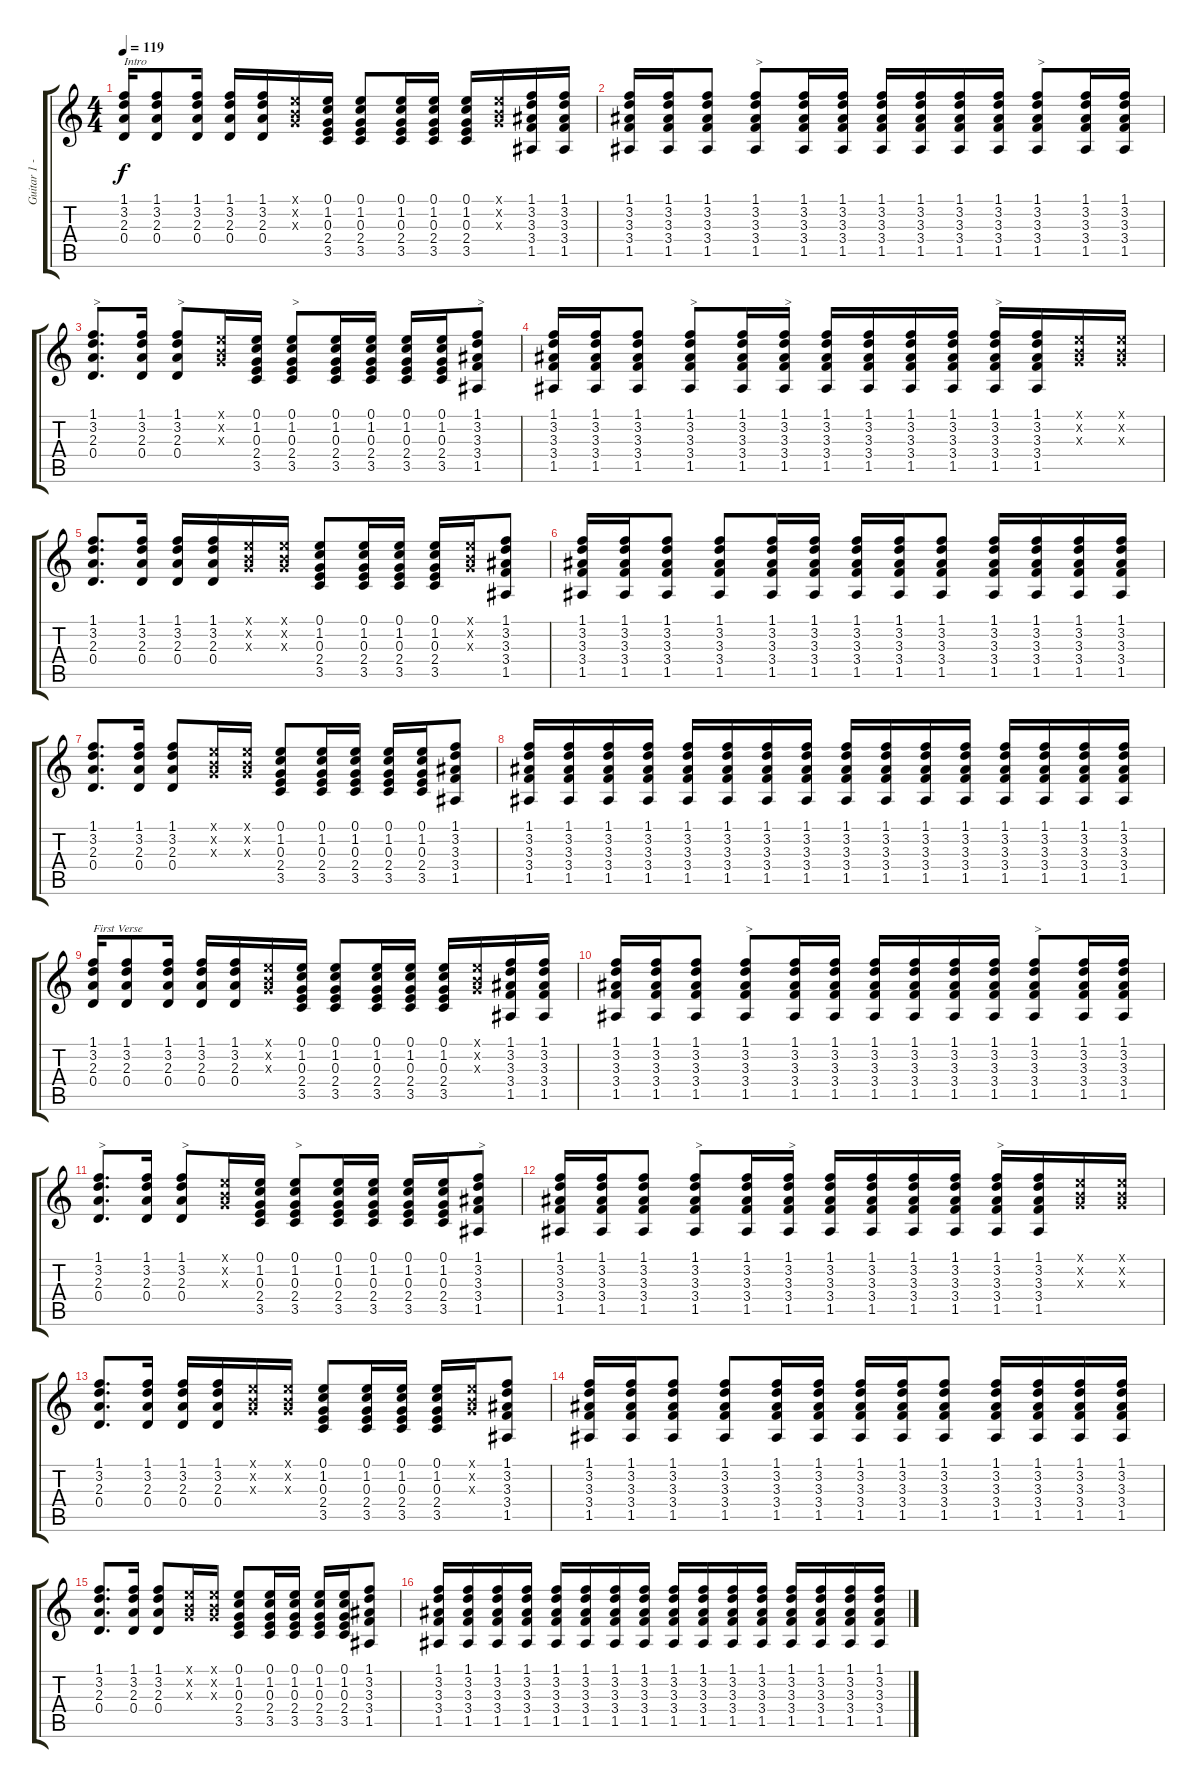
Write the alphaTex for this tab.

\track ("Guitar 1 - Acoustic " "Guitar 1 -") {instrument acousticguitarsteel}
\staff {score tabs}
\tuning (E4 B3 G3 D3 A2 E2) {hide}
\ts (4 4)
\tempo 119
\clef g2
\ks c
(1.1 3.2 2.3 0.4).16{txt "Intro" dy f instrument acousticguitarsteel} (1.1 3.2 2.3 0.4).8 (1.1 3.2 2.3 0.4).16 (1.1 3.2 2.3 0.4).16 (1.1 3.2 2.3 0.4).16 (0.1{x} 0.2{x} 0.3{x}).16 (0.1 1.2 0.3 2.4 3.5).16 (0.1 1.2 0.3 2.4 3.5).8 (0.1 1.2 0.3 2.4 3.5).16 (0.1 1.2 0.3 2.4 3.5).16 (0.1 1.2 0.3 2.4 3.5).16 (0.1{x} 0.2{x} 0.3{x}).16 (1.1 3.2 3.3 3.4 1.5).16 (1.1 3.2 3.3 3.4 1.5).16 |
(1.1 3.2 3.3 3.4 1.5).16 (1.1 3.2 3.3 3.4 1.5).16 (1.1 3.2 3.3 3.4 1.5).8 (1.1 3.2 3.3 3.4 1.5).8{txt ">"} (1.1 3.2 3.3 3.4 1.5).16 (1.1 3.2 3.3 3.4 1.5).16 (1.1 3.2 3.3 3.4 1.5).16 (1.1 3.2 3.3 3.4 1.5).16 (1.1 3.2 3.3 3.4 1.5).16 (1.1 3.2 3.3 3.4 1.5).16 (1.1 3.2 3.3 3.4 1.5).8{txt ">"} (1.1 3.2 3.3 3.4 1.5).16 (1.1 3.2 3.3 3.4 1.5).16 |
(1.1 3.2 2.3 0.4).8{d txt ">"} (1.1 3.2 2.3 0.4).16 (1.1 3.2 2.3 0.4).8{txt ">"} (0.1{x} 0.2{x} 0.3{x}).16 (0.1 1.2 0.3 2.4 3.5).16 (0.1 1.2 0.3 2.4 3.5).8{txt ">"} (0.1 1.2 0.3 2.4 3.5).16 (0.1 1.2 0.3 2.4 3.5).16 (0.1 1.2 0.3 2.4 3.5).16 (0.1 1.2 0.3 2.4 3.5).16 (1.1 3.2 3.3 3.4 1.5).8{txt ">"} |
(1.1 3.2 3.3 3.4 1.5).16 (1.1 3.2 3.3 3.4 1.5).16 (1.1 3.2 3.3 3.4 1.5).8 (1.1 3.2 3.3 3.4 1.5).8{txt ">"} (1.1 3.2 3.3 3.4 1.5).16 (1.1 3.2 3.3 3.4 1.5).16{txt ">"} (1.1 3.2 3.3 3.4 1.5).16 (1.1 3.2 3.3 3.4 1.5).16 (1.1 3.2 3.3 3.4 1.5).16 (1.1 3.2 3.3 3.4 1.5).16 (1.1 3.2 3.3 3.4 1.5).16{txt ">"} (1.1 3.2 3.3 3.4 1.5).16 (0.1{x} 0.2{x} 0.3{x}).16 (0.1{x} 0.2{x} 0.3{x}).16 |
(1.1 3.2 2.3 0.4).8{d} (1.1 3.2 2.3 0.4).16 (1.1 3.2 2.3 0.4).16 (1.1 3.2 2.3 0.4).16 (0.1{x} 0.2{x} 0.3{x}).16 (0.1{x} 0.2{x} 0.3{x}).16 (0.1 1.2 0.3 2.4 3.5).8 (0.1 1.2 0.3 2.4 3.5).16 (0.1 1.2 0.3 2.4 3.5).16 (0.1 1.2 0.3 2.4 3.5).16 (0.1{x} 0.2{x} 0.3{x}).16 (1.1 3.2 3.3 3.4 1.5).8 |
(1.1 3.2 3.3 3.4 1.5).16 (1.1 3.2 3.3 3.4 1.5).16 (1.1 3.2 3.3 3.4 1.5).8 (1.1 3.2 3.3 3.4 1.5).8 (1.1 3.2 3.3 3.4 1.5).16 (1.1 3.2 3.3 3.4 1.5).16 (1.1 3.2 3.3 3.4 1.5).16 (1.1 3.2 3.3 3.4 1.5).16 (1.1 3.2 3.3 3.4 1.5).8 (1.1 3.2 3.3 3.4 1.5).16 (1.1 3.2 3.3 3.4 1.5).16 (1.1 3.2 3.3 3.4 1.5).16 (1.1 3.2 3.3 3.4 1.5).16 |
(1.1 3.2 2.3 0.4).8{d} (1.1 3.2 2.3 0.4).16 (1.1 3.2 2.3 0.4).8 (0.1{x} 0.2{x} 0.3{x}).16 (0.1{x} 0.2{x} 0.3{x}).16 (0.1 1.2 0.3 2.4 3.5).8 (0.1 1.2 0.3 2.4 3.5).16 (0.1 1.2 0.3 2.4 3.5).16 (0.1 1.2 0.3 2.4 3.5).16 (0.1 1.2 0.3 2.4 3.5).16 (1.1 3.2 3.3 3.4 1.5).8 |
(1.1 3.2 3.3 3.4 1.5).16 (1.1 3.2 3.3 3.4 1.5).16 (1.1 3.2 3.3 3.4 1.5).16 (1.1 3.2 3.3 3.4 1.5).16 (1.1 3.2 3.3 3.4 1.5).16 (1.1 3.2 3.3 3.4 1.5).16 (1.1 3.2 3.3 3.4 1.5).16 (1.1 3.2 3.3 3.4 1.5).16 (1.1 3.2 3.3 3.4 1.5).16 (1.1 3.2 3.3 3.4 1.5).16 (1.1 3.2 3.3 3.4 1.5).16 (1.1 3.2 3.3 3.4 1.5).16 (1.1 3.2 3.3 3.4 1.5).16 (1.1 3.2 3.3 3.4 1.5).16 (1.1 3.2 3.3 3.4 1.5).16 (1.1 3.2 3.3 3.4 1.5).16 |
(1.1 3.2 2.3 0.4).16{txt "First Verse"} (1.1 3.2 2.3 0.4).8 (1.1 3.2 2.3 0.4).16 (1.1 3.2 2.3 0.4).16 (1.1 3.2 2.3 0.4).16 (0.1{x} 0.2{x} 0.3{x}).16 (0.1 1.2 0.3 2.4 3.5).16 (0.1 1.2 0.3 2.4 3.5).8 (0.1 1.2 0.3 2.4 3.5).16 (0.1 1.2 0.3 2.4 3.5).16 (0.1 1.2 0.3 2.4 3.5).16 (0.1{x} 0.2{x} 0.3{x}).16 (1.1 3.2 3.3 3.4 1.5).16 (1.1 3.2 3.3 3.4 1.5).16 |
(1.1 3.2 3.3 3.4 1.5).16 (1.1 3.2 3.3 3.4 1.5).16 (1.1 3.2 3.3 3.4 1.5).8 (1.1 3.2 3.3 3.4 1.5).8{txt ">"} (1.1 3.2 3.3 3.4 1.5).16 (1.1 3.2 3.3 3.4 1.5).16 (1.1 3.2 3.3 3.4 1.5).16 (1.1 3.2 3.3 3.4 1.5).16 (1.1 3.2 3.3 3.4 1.5).16 (1.1 3.2 3.3 3.4 1.5).16 (1.1 3.2 3.3 3.4 1.5).8{txt ">"} (1.1 3.2 3.3 3.4 1.5).16 (1.1 3.2 3.3 3.4 1.5).16 |
(1.1 3.2 2.3 0.4).8{d txt ">"} (1.1 3.2 2.3 0.4).16 (1.1 3.2 2.3 0.4).8{txt ">"} (0.1{x} 0.2{x} 0.3{x}).16 (0.1 1.2 0.3 2.4 3.5).16 (0.1 1.2 0.3 2.4 3.5).8{txt ">"} (0.1 1.2 0.3 2.4 3.5).16 (0.1 1.2 0.3 2.4 3.5).16 (0.1 1.2 0.3 2.4 3.5).16 (0.1 1.2 0.3 2.4 3.5).16 (1.1 3.2 3.3 3.4 1.5).8{txt ">"} |
(1.1 3.2 3.3 3.4 1.5).16 (1.1 3.2 3.3 3.4 1.5).16 (1.1 3.2 3.3 3.4 1.5).8 (1.1 3.2 3.3 3.4 1.5).8{txt ">"} (1.1 3.2 3.3 3.4 1.5).16 (1.1 3.2 3.3 3.4 1.5).16{txt ">"} (1.1 3.2 3.3 3.4 1.5).16 (1.1 3.2 3.3 3.4 1.5).16 (1.1 3.2 3.3 3.4 1.5).16 (1.1 3.2 3.3 3.4 1.5).16 (1.1 3.2 3.3 3.4 1.5).16{txt ">"} (1.1 3.2 3.3 3.4 1.5).16 (0.1{x} 0.2{x} 0.3{x}).16 (0.1{x} 0.2{x} 0.3{x}).16 |
(1.1 3.2 2.3 0.4).8{d} (1.1 3.2 2.3 0.4).16 (1.1 3.2 2.3 0.4).16 (1.1 3.2 2.3 0.4).16 (0.1{x} 0.2{x} 0.3{x}).16 (0.1{x} 0.2{x} 0.3{x}).16 (0.1 1.2 0.3 2.4 3.5).8 (0.1 1.2 0.3 2.4 3.5).16 (0.1 1.2 0.3 2.4 3.5).16 (0.1 1.2 0.3 2.4 3.5).16 (0.1{x} 0.2{x} 0.3{x}).16 (1.1 3.2 3.3 3.4 1.5).8 |
(1.1 3.2 3.3 3.4 1.5).16 (1.1 3.2 3.3 3.4 1.5).16 (1.1 3.2 3.3 3.4 1.5).8 (1.1 3.2 3.3 3.4 1.5).8 (1.1 3.2 3.3 3.4 1.5).16 (1.1 3.2 3.3 3.4 1.5).16 (1.1 3.2 3.3 3.4 1.5).16 (1.1 3.2 3.3 3.4 1.5).16 (1.1 3.2 3.3 3.4 1.5).8 (1.1 3.2 3.3 3.4 1.5).16 (1.1 3.2 3.3 3.4 1.5).16 (1.1 3.2 3.3 3.4 1.5).16 (1.1 3.2 3.3 3.4 1.5).16 |
(1.1 3.2 2.3 0.4).8{d} (1.1 3.2 2.3 0.4).16 (1.1 3.2 2.3 0.4).8 (0.1{x} 0.2{x} 0.3{x}).16 (0.1{x} 0.2{x} 0.3{x}).16 (0.1 1.2 0.3 2.4 3.5).8 (0.1 1.2 0.3 2.4 3.5).16 (0.1 1.2 0.3 2.4 3.5).16 (0.1 1.2 0.3 2.4 3.5).16 (0.1 1.2 0.3 2.4 3.5).16 (1.1 3.2 3.3 3.4 1.5).8 |
(1.1 3.2 3.3 3.4 1.5).16 (1.1 3.2 3.3 3.4 1.5).16 (1.1 3.2 3.3 3.4 1.5).16 (1.1 3.2 3.3 3.4 1.5).16 (1.1 3.2 3.3 3.4 1.5).16 (1.1 3.2 3.3 3.4 1.5).16 (1.1 3.2 3.3 3.4 1.5).16 (1.1 3.2 3.3 3.4 1.5).16 (1.1 3.2 3.3 3.4 1.5).16 (1.1 3.2 3.3 3.4 1.5).16 (1.1 3.2 3.3 3.4 1.5).16 (1.1 3.2 3.3 3.4 1.5).16 (1.1 3.2 3.3 3.4 1.5).16 (1.1 3.2 3.3 3.4 1.5).16 (1.1 3.2 3.3 3.4 1.5).16 (1.1 3.2 3.3 3.4 1.5).16
